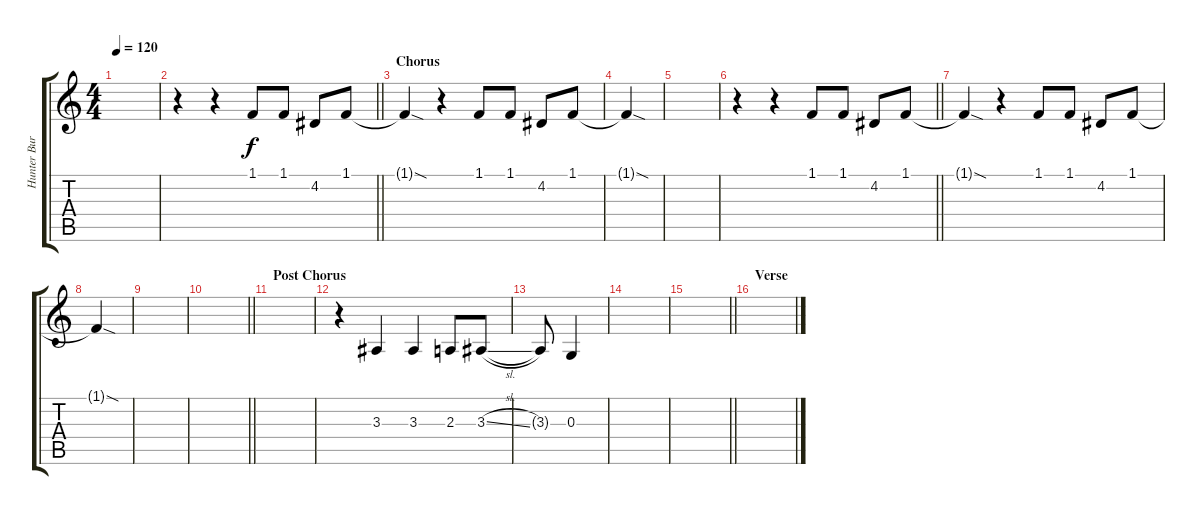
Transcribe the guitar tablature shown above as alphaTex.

\track ("Hunter Burgan (Backup Vocals/Harmonies)" "Hunter Bur") {instrument oboe}
\staff {score tabs}
\tuning (E4 B3 G3 D3 A2 E2) {hide}
\ts (4 4)
\tempo 120
\clef g2
\ks c
|
\barLineRight lightlight
r.4 r.4 1.1.8 1.1.8 4.2.8 1.1.8 |
\section ("" "Chorus")
1.1{sod t}.4 r.4 1.1.8 1.1.8 4.2.8 1.1.8 |
1.1{sod t}.4 |
|
\barLineRight lightlight
r.4 r.4 1.1.8 1.1.8 4.2.8 1.1.8 |
1.1{sod t}.4 r.4 1.1.8 1.1.8 4.2.8 1.1.8 |
1.1{sod t}.4 |
|
\barLineRight lightlight
|
\section ("" "Post Chorus")
|
r.4 3.3.4 3.3.4 2.3.8 3.3{sl}.8 |
3.3{t}.8 0.3.4 |
|
\barLineRight lightlight
|
\section ("" "Verse")
